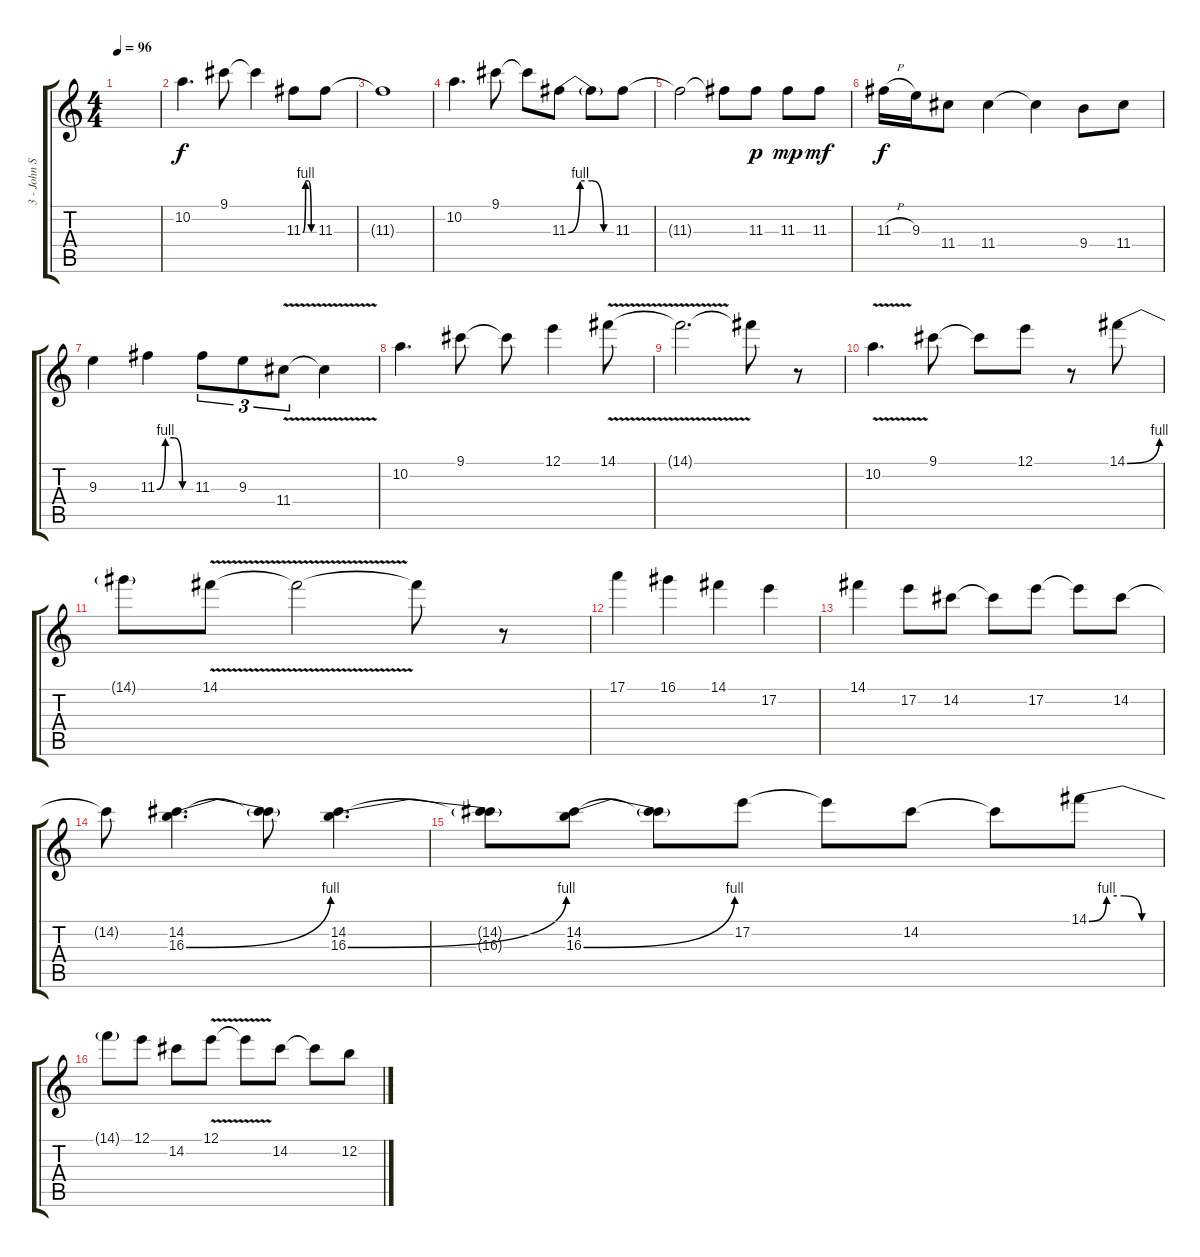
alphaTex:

\track ("3 - John Solo" "3 - John S") {instrument overdrivenguitar}
\staff {score tabs}
\tuning (E4 B3 G3 D3 A2 E2) {hide}
\ts (4 4)
\tempo 96
\clef g2
\ks c
|
10.2.4{d} 9.1.8 9.1{t}.4 11.3{be (custom 0 0 15 4 30 4 45 0 60 0)}.8 11.3.8 |
11.3{t}.1 |
10.2.4{d} 9.1.8 9.1{t}.8 11.3{be (custom 0 0 15 4 30 4 45 0 60 0)}.8 11.3{t}.8 11.3.8 |
11.3{t}.2 11.3{t}.8 11.3.8{dy p} 11.3.8{dy mp} 11.3.8{dy mf} |
11.3{h}.16{dy f} 9.3.16 11.4.8 11.4.4 11.4{t}.4 9.4.8 11.4.8 |
9.3.4 11.3{be (custom 0 0 15 4 30 4 45 0 60 0)}.4 11.3.8{tu (3 2)} 9.3.8{tu (3 2)} 11.4{v}.8{tu (3 2)} 11.4{t}.4 |
10.2.4{d} 9.1.8 9.1{t}.8 12.1.4 14.1{v}.8 |
14.1{t}.2{d} 14.1{t}.8 r.8 |
10.2{v}.4{d} 9.1.8 9.1{t}.8 12.1.8 r.8 14.1{be (bend 0 0 60 4)}.8 |
14.1{t}.8 14.1{v}.8 14.1{t}.2 14.1{t}.8 r.8 |
17.1.4 16.1.4 14.1.4 17.2.4 |
14.1.4 17.2.8 14.2.8 14.2{t}.8 17.2.8 17.2{t}.8 14.2.8 |
14.2{t}.8 (14.2 16.3{be (bend 0 0 60 4)}).4{d} (14.2{t} 16.3{t}).8 (14.2 16.3{be (bend 0 0 60 4)}).4{d} |
(14.2{t} 16.3{t}).8 (14.2 16.3{be (bend 0 0 60 4)}).8 (14.2{t} 16.3{t}).8 17.2.8 17.2{t}.8 14.2.8 14.2{t}.8 14.1{be (custom 0 0 15 4 30 4 45 0 60 0)}.8 |
14.1{t}.8 12.1.8 14.2.8 12.1{v}.8 12.1{t}.8 14.2.8 14.2{t}.8 12.2.8
